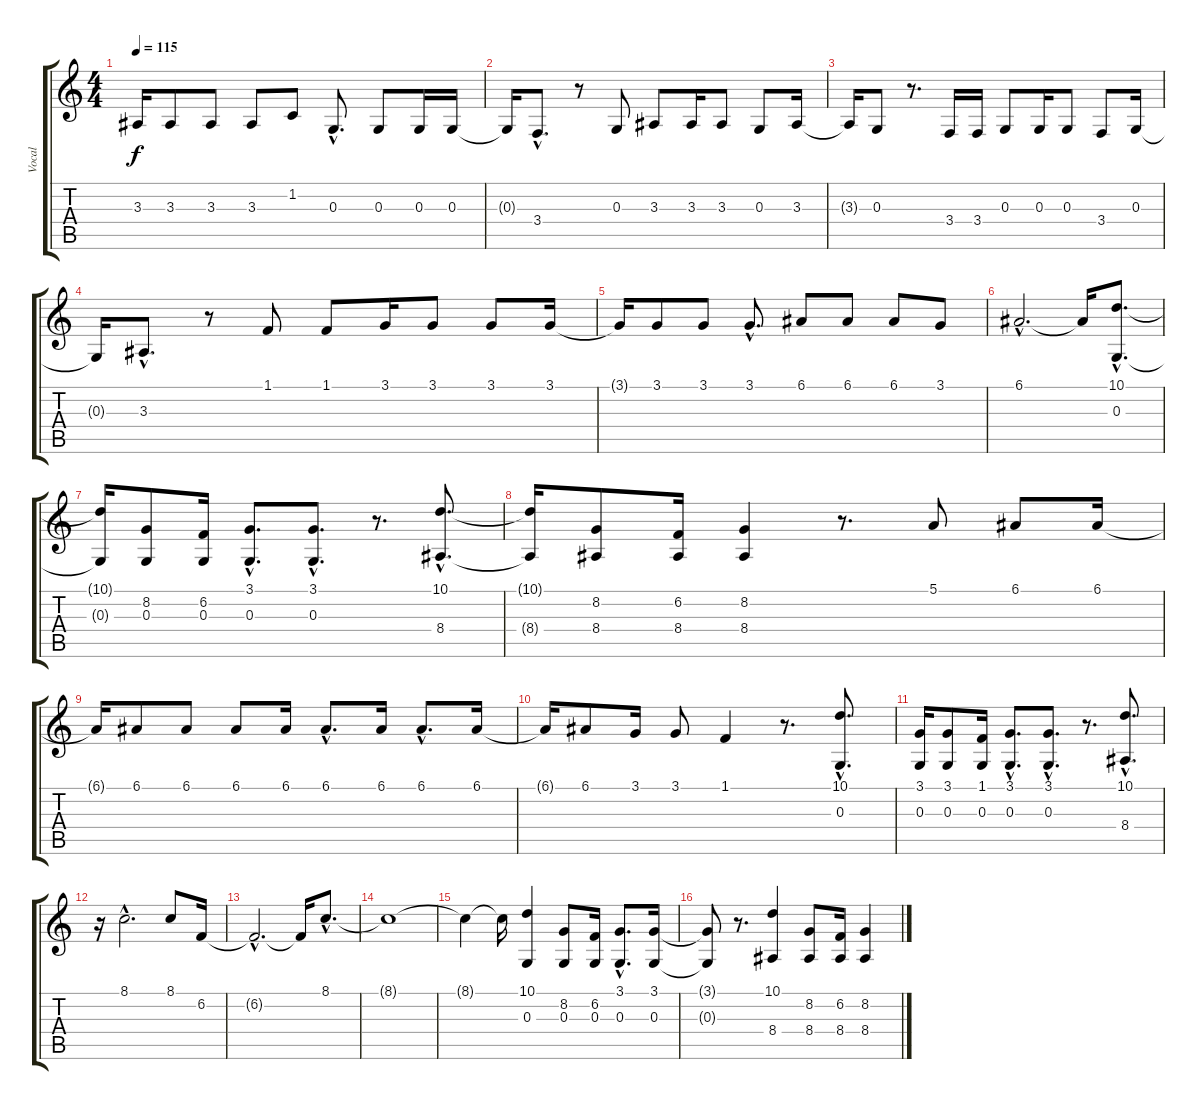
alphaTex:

\track ("Vocal " "Vocal ") {instrument oboe}
\staff {score tabs}
\tuning (E4 B3 G3 D3 A2 E2) {hide}
\ts (4 4)
\tempo 115
\clef g2
\ks c
3.3{t}.16{dy f} 3.3.8 3.3.8 3.3.8 1.2.8 0.3{hac}.8{d} 0.3.8 0.3.16 0.3.16 |
0.3{t}.16 3.4{hac}.8{d} r.8 0.3.8 3.3.8 3.3.16 3.3.8 0.3.8 3.3.16 |
3.3{t}.16 0.3.8 r.8{d} 3.4.16 3.4.16 0.3.8 0.3.16 0.3.8 3.4.8 0.3.16 |
0.3{t}.16 3.3{hac}.8{d} r.8 1.1.8 1.1.8 3.1.16 3.1.8 3.1.8 3.1.16 |
3.1{t}.16 3.1.8 3.1.8 3.1{hac}.8{d} 6.1.8 6.1.8 6.1.8 3.1.8 |
6.1{hac}.2{d} 6.1{t}.16 (10.1{hac} 0.3{hac}).8{d} |
(10.1{t} 0.3{t}).16 (8.2 0.3).8 (6.2 0.3).16 (3.1{hac} 0.3{hac}).8{d} (3.1{hac} 0.3{hac}).8{d} r.8{d} (10.1{hac} 8.4{hac}).8{d} |
(10.1{t} 8.4{t}).16 (8.2 8.4).8 (6.2 8.4).16 (8.2 8.4).4 r.8{d} 5.1.8 6.1.8 6.1.16 |
6.1{t}.16 6.1.8 6.1.8 6.1.8 6.1.16 6.1{hac}.8{d} 6.1.16 6.1{hac}.8{d} 6.1.16 |
6.1{t}.16 6.1.8 3.1.16 3.1.8 1.1.4 r.8{d} (10.1{hac} 0.3{hac}).8{d} |
(3.1 0.3).16 (3.1 0.3).8 (1.1 0.3).16 (3.1{hac} 0.3{hac}).8{d} (3.1{hac} 0.3{hac}).8{d} r.8{d} (10.1{hac} 8.4{hac}).8{d} |
r.16 8.1{hac}.2{d} 8.1.8 6.2.16 |
6.2{hac t}.2{d} 6.2{t}.16 8.1{hac}.8{d} |
8.1{t}.1 |
8.1{t}.4 8.1{t}.16 (10.1 0.3).4 (8.2 0.3).8 (6.2 0.3).16 (3.1{hac} 0.3{hac}).8{d} (3.1 0.3).16 |
(3.1{t} 0.3{t}).8 r.8{d} (10.1 8.4).4 (8.2 8.4).8 (6.2 8.4).16 (8.2 8.4).4
